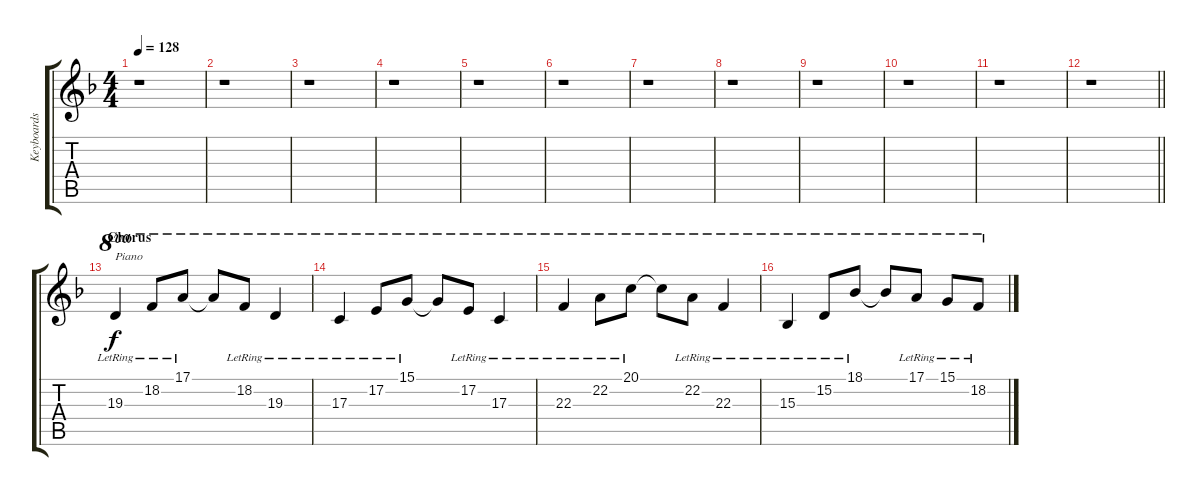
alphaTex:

\track ("Keyboards" "Keyboards") {instrument vibraphone}
\staff {score tabs}
\tuning (E4 B3 G3 D3 A2 D2) {hide}
\ts (4 4)
\tempo 128
\clef g2
\ks dminor
r.1{dy f} |
r.1 |
r.1 |
r.1 |
r.1 |
r.1 |
r.1 |
r.1 |
r.1 |
r.1 |
r.1 |
\barLineRight lightlight
r.1 |
\section ("" "Chorus")
19.3{lr}.4{ot 8va txt "Piano" instrument brightacousticpiano} 18.2{lr}.8{ot 8va} 17.1{lr}.8{ot 8va} 17.1{t}.8{ot 8va} 18.2{lr}.8{ot 8va} 19.3{lr}.4{ot 8va} |
17.3{lr}.4{ot 8va} 17.2{lr}.8{ot 8va} 15.1{lr}.8{ot 8va} 15.1{t}.8{ot 8va} 17.2{lr}.8{ot 8va} 17.3{lr}.4{ot 8va} |
22.3{lr}.4{ot 8va} 22.2{lr}.8{ot 8va} 20.1{lr}.8{ot 8va} 20.1{t}.8{ot 8va} 22.2{lr}.8{ot 8va} 22.3{lr}.4{ot 8va} |
15.3{lr}.4{ot 8va} 15.2{lr}.8{ot 8va} 18.1{lr}.8{ot 8va} 18.1{t}.8{ot 8va} 17.1{lr}.8{ot 8va} 15.1{lr}.8{ot 8va} 18.2{lr}.8{ot 8va}
